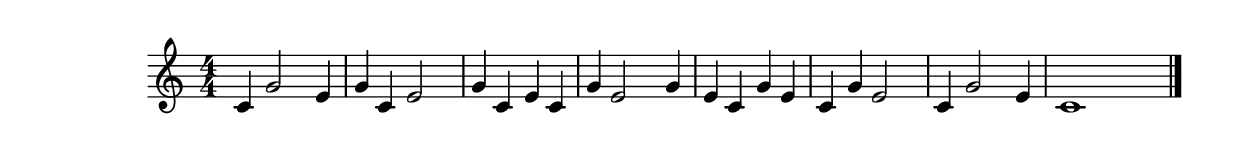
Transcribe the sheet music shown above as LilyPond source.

\version "2.20.0"
\header {
\include "lilypond-book-preamble.ly"
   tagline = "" % removed
 }
\score {
 {
  \relative c'{\numericTimeSignature c g'2 e4 g c, e2 g4 c, e c g' e2 g4 e c g' e c g' e2 c4 g'2 e4 c1 \bar "|."}

}
\layout {
  \context {
      \Score 
      proportionalNotationDuration =  #(ly:make-moment 1/5)
 }
 }
\midi {\tempo 4 = 60}
}
